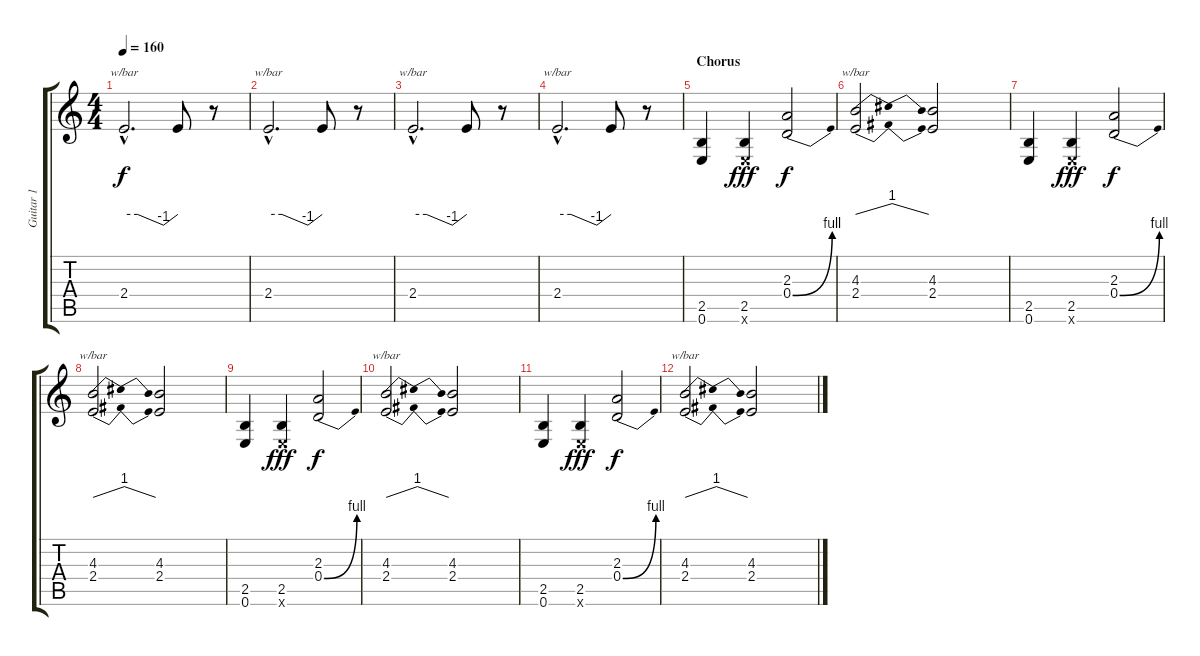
\track ("Guitar 1" "Guitar 1") {instrument overdrivenguitar}
\staff {score tabs}
\tuning (E4 B3 G3 D3 A2 E2) {hide}
\ts (4 4)
\tempo 160
\clef g2
\ks c
2.4{hac}.2{d tbe (custom default 0 0 15 0 44 -4 60 0) dy f} 2.4{t}.8 r.8 |
2.4{hac}.2{d tbe (custom default 0 0 15 0 44 -4 60 0)} 2.4{t}.8 r.8 |
2.4{hac}.2{d tbe (custom default 0 0 15 0 44 -4 60 0)} 2.4{t}.8 r.8 |
2.4{hac}.2{d tbe (custom default 0 0 15 0 44 -4 60 0)} 2.4{t}.8 r.8 |
\section ("" "Chorus")
(2.5 0.6).4 (2.5 0.6{x}).4{dy fff} (2.3 0.4{be (bend 0 0 60 4)}).2{dy f} |
(4.3 2.4).2{tbe (dip default 0 0 30 4 60 0)} (4.3 2.4).2 |
(2.5 0.6).4 (2.5 0.6{x}).4{dy fff} (2.3 0.4{be (bend 0 0 60 4)}).2{dy f} |
(4.3 2.4).2{tbe (dip default 0 0 30 4 60 0)} (4.3 2.4).2 |
(2.5 0.6).4 (2.5 0.6{x}).4{dy fff} (2.3 0.4{be (bend 0 0 60 4)}).2{dy f} |
(4.3 2.4).2{tbe (dip default 0 0 30 4 60 0)} (4.3 2.4).2 |
(2.5 0.6).4 (2.5 0.6{x}).4{dy fff} (2.3 0.4{be (bend 0 0 60 4)}).2{dy f} |
(4.3 2.4).2{tbe (dip default 0 0 30 4 60 0)} (4.3 2.4).2
